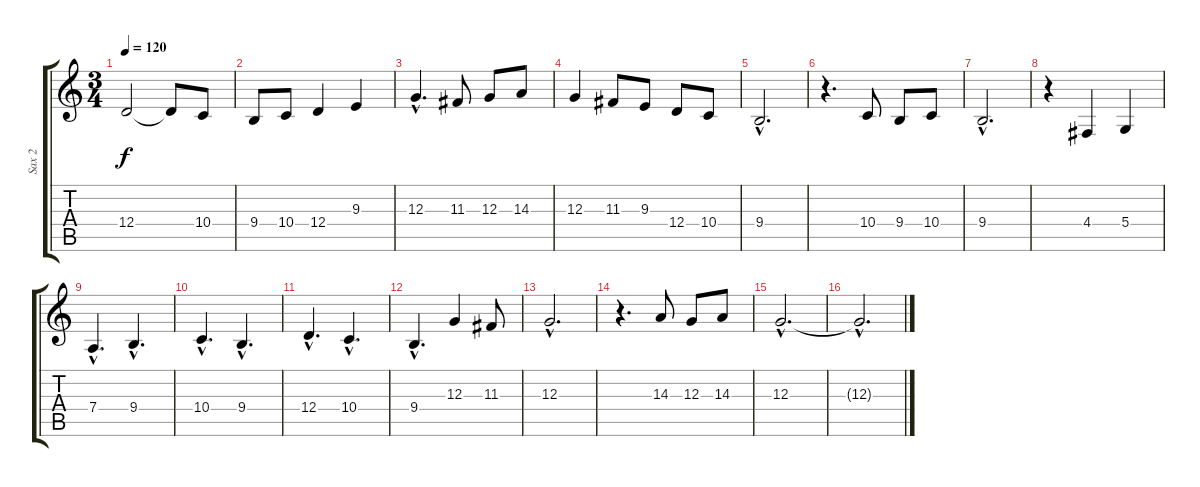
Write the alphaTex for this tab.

\track ("Sax 2" "Sax 2") {instrument altosax}
\staff {score tabs}
\tuning (E4 B3 G3 D3 A2 E2) {hide}
\ts (3 4)
\tempo 120
\clef g2
\ks c
12.4.2{dy f} 12.4{t}.8 10.4.8 |
9.4.8 10.4.8 12.4.4 9.3.4 |
12.3{hac}.4{d} 11.3.8 12.3.8 14.3.8 |
12.3.4 11.3.8 9.3.8 12.4.8 10.4.8 |
9.4{hac}.2{d} |
r.4{d} 10.4.8 9.4.8 10.4.8 |
9.4{hac}.2{d} |
r.4 4.4.4 5.4.4 |
7.4{hac}.4{d} 9.4{hac}.4{d} |
10.4{hac}.4{d} 9.4{hac}.4{d} |
12.4{hac}.4{d} 10.4{hac}.4{d} |
9.4{hac}.4{d} 12.3.4 11.3.8 |
12.3{hac}.2{d} |
r.4{d} 14.3.8 12.3.8 14.3.8 |
12.3{hac}.2{d} |
12.3{hac t}.2{d}
